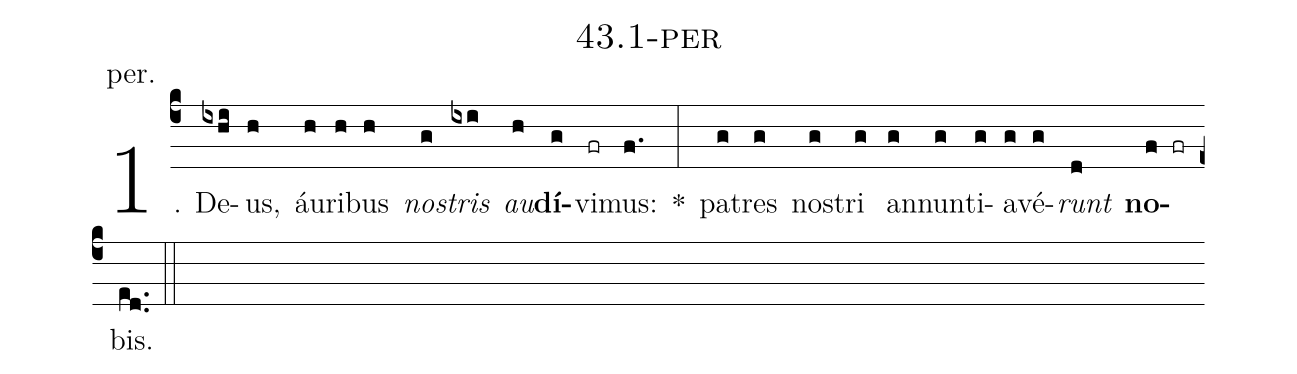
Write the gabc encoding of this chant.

name: 43.1-per;
annotation: per.;
%%
(c4)1. De(ixhi)us,(h) áu(h)ri(h)bus(h) <i>nos</i>(g)<i>tris</i>(ixi) <i>au</i>(h)<b>dí</b>(g)vi(fr)mus:(f.) *(:) pa(g)tres(g) nos(g)tri(g) an(g)nun(g)ti(g)a(g)vé(g)<i>runt</i>(d) <b>no</b>(f fr)bis.(ed..) (::)
